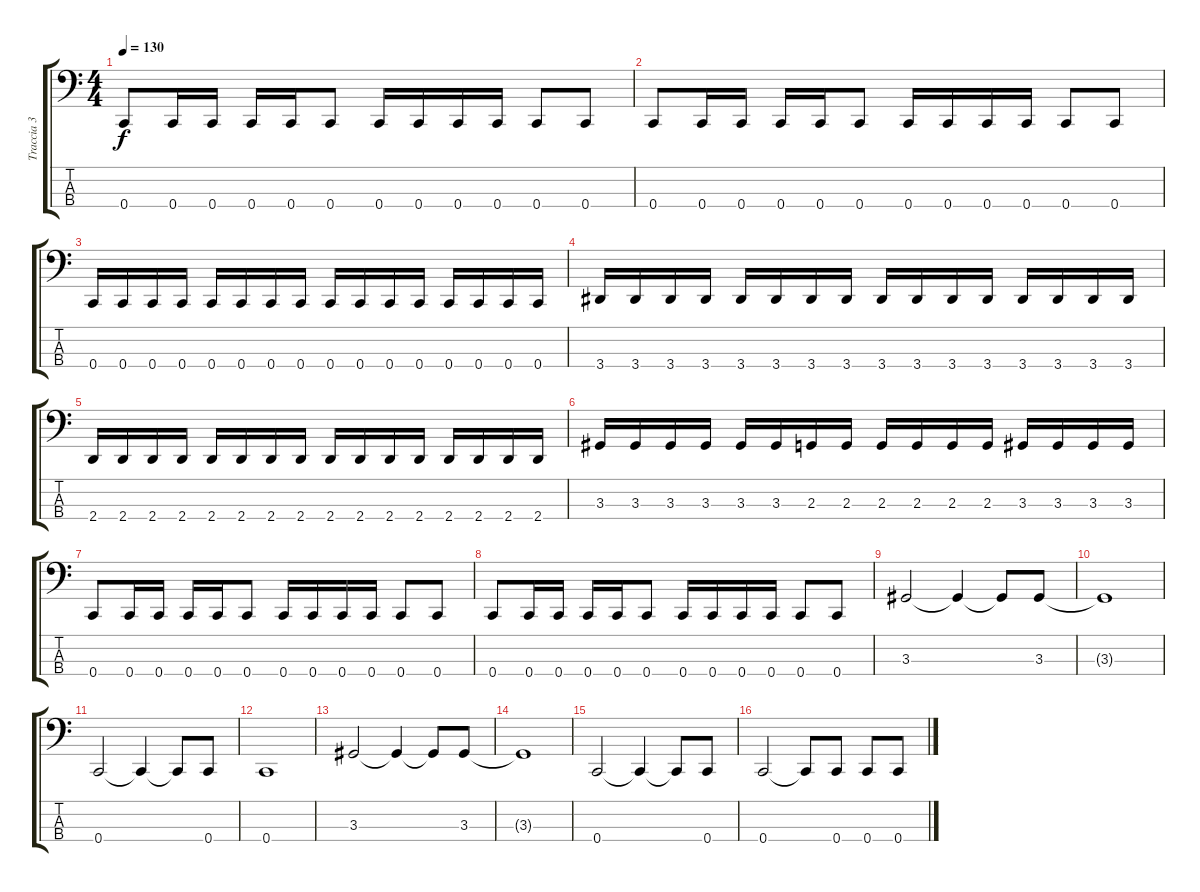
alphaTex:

\track ("Traccia 3" "Traccia 3") {instrument electricbassfinger}
\staff {score tabs}
\tuning (Eb2 Bb1 F1 C1) {hide}
\ts (4 4)
\tempo 130
\clef f4
\ks c
0.4.8{dy f} 0.4.16 0.4.16 0.4.16 0.4.16 0.4.8 0.4.16 0.4.16 0.4.16 0.4.16 0.4.8 0.4.8 |
0.4.8 0.4.16 0.4.16 0.4.16 0.4.16 0.4.8 0.4.16 0.4.16 0.4.16 0.4.16 0.4.8 0.4.8 |
0.4.16 0.4.16 0.4.16 0.4.16 0.4.16 0.4.16 0.4.16 0.4.16 0.4.16 0.4.16 0.4.16 0.4.16 0.4.16 0.4.16 0.4.16 0.4.16 |
3.4.16 3.4.16 3.4.16 3.4.16 3.4.16 3.4.16 3.4.16 3.4.16 3.4.16 3.4.16 3.4.16 3.4.16 3.4.16 3.4.16 3.4.16 3.4.16 |
2.4.16 2.4.16 2.4.16 2.4.16 2.4.16 2.4.16 2.4.16 2.4.16 2.4.16 2.4.16 2.4.16 2.4.16 2.4.16 2.4.16 2.4.16 2.4.16 |
3.3.16 3.3.16 3.3.16 3.3.16 3.3.16 3.3.16 2.3.16 2.3.16 2.3.16 2.3.16 2.3.16 2.3.16 3.3.16 3.3.16 3.3.16 3.3.16 |
0.4.8 0.4.16 0.4.16 0.4.16 0.4.16 0.4.8 0.4.16 0.4.16 0.4.16 0.4.16 0.4.8 0.4.8 |
0.4.8 0.4.16 0.4.16 0.4.16 0.4.16 0.4.8 0.4.16 0.4.16 0.4.16 0.4.16 0.4.8 0.4.8 |
3.3.2 3.3{t}.4 3.3{t}.8 3.3.8 |
3.3{t}.1 |
0.4.2 0.4{t}.4 0.4{t}.8 0.4.8 |
0.4.1 |
3.3.2 3.3{t}.4 3.3{t}.8 3.3.8 |
3.3{t}.1 |
0.4.2 0.4{t}.4 0.4{t}.8 0.4.8 |
0.4.2 0.4{t}.8 0.4.8 0.4.8 0.4.8
